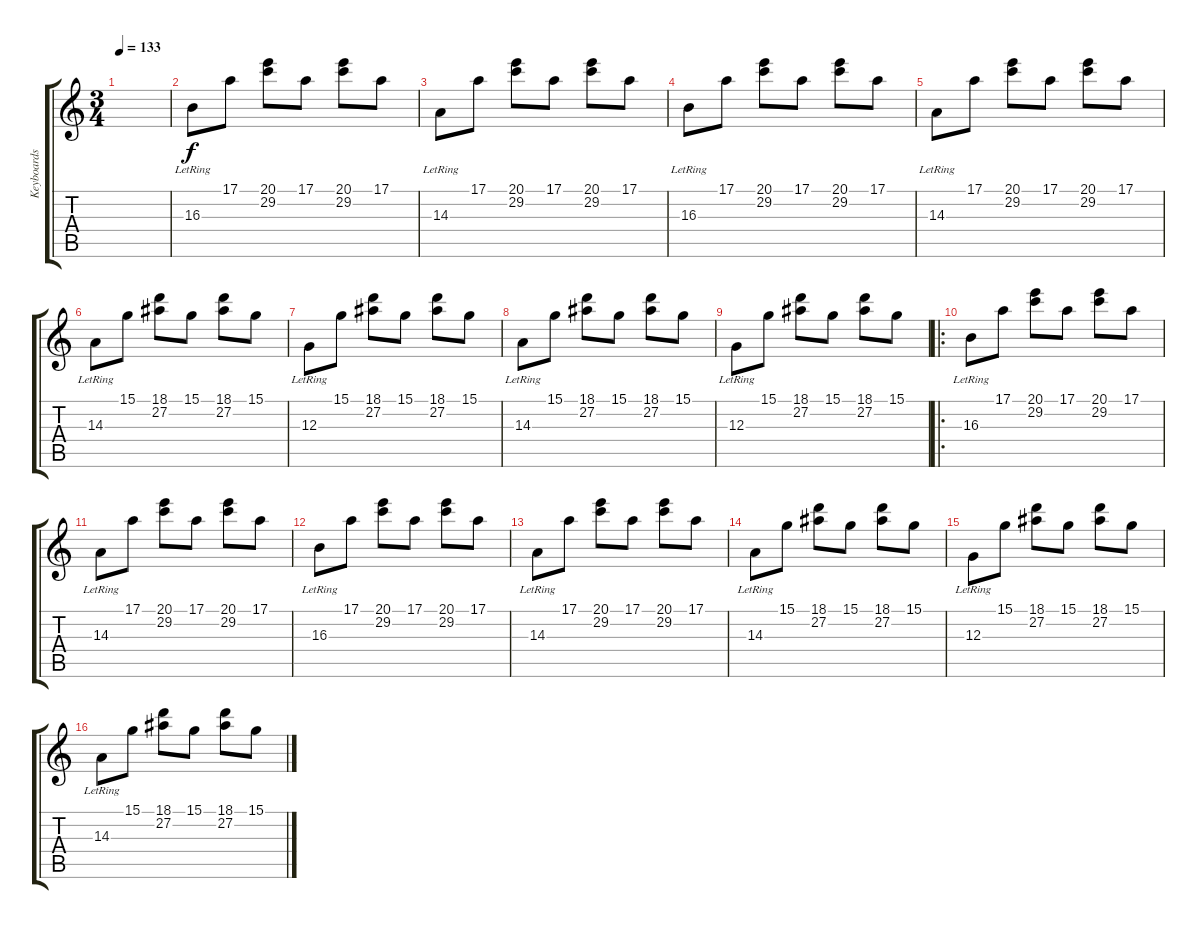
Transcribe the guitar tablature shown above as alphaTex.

\track ("Keyboards" "Keyboards") {instrument acousticgrandpiano}
\staff {score tabs}
\tuning (E4 B3 G3 D3 A2 E2) {hide}
\ts (3 4)
\tempo 133
\clef g2
\ks c
|
16.3{lr}.8 17.1.8 (20.1 29.2).8 17.1.8 (20.1 29.2).8 17.1.8 |
14.3{lr}.8{volume 12} 17.1.8 (20.1 29.2).8 17.1.8 (20.1 29.2).8 17.1.8 |
16.3{lr}.8 17.1.8 (20.1 29.2).8 17.1.8 (20.1 29.2).8 17.1.8 |
14.3{lr}.8 17.1.8 (20.1 29.2).8 17.1.8 (20.1 29.2).8 17.1.8 |
14.3{lr}.8 15.1.8 (18.1 27.2).8 15.1.8 (18.1 27.2).8 15.1.8 |
12.3{lr}.8 15.1.8 (18.1 27.2).8 15.1.8 (18.1 27.2).8 15.1.8 |
14.3{lr}.8 15.1.8 (18.1 27.2).8 15.1.8 (18.1 27.2).8 15.1.8 |
12.3{lr}.8 15.1.8 (18.1 27.2).8 15.1.8 (18.1 27.2).8 15.1.8 |
\ro
16.3{lr}.8 17.1.8 (20.1 29.2).8 17.1.8 (20.1 29.2).8 17.1.8 |
14.3{lr}.8 17.1.8 (20.1 29.2).8 17.1.8 (20.1 29.2).8 17.1.8 |
16.3{lr}.8 17.1.8 (20.1 29.2).8 17.1.8 (20.1 29.2).8 17.1.8 |
14.3{lr}.8 17.1.8 (20.1 29.2).8 17.1.8 (20.1 29.2).8 17.1.8 |
14.3{lr}.8 15.1.8 (18.1 27.2).8 15.1.8 (18.1 27.2).8 15.1.8 |
12.3{lr}.8 15.1.8 (18.1 27.2).8 15.1.8 (18.1 27.2).8 15.1.8 |
14.3{lr}.8 15.1.8 (18.1 27.2).8 15.1.8 (18.1 27.2).8 15.1.8
